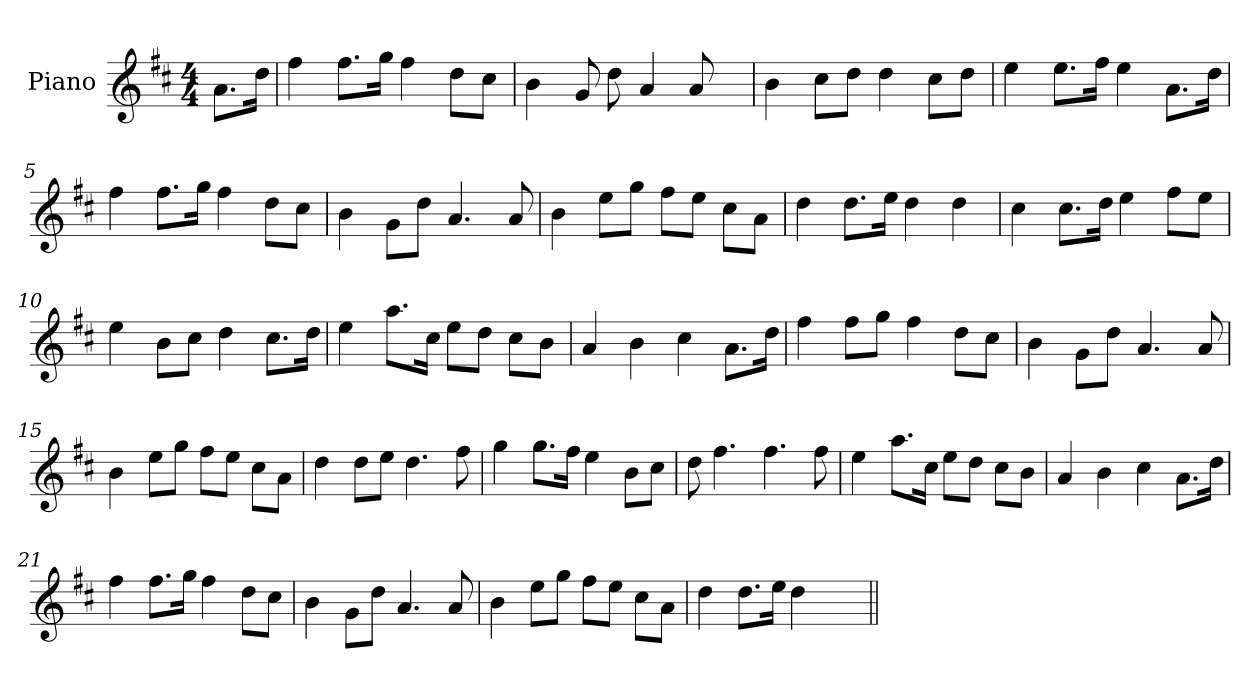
**kern
*part1
*staff1
*I"Piano
*I'Pno
*clefG2
*k[f#c#]
*D:
*M4/4
=
8.a\L
16dd\Jk
=1
4ff#\
8.ff#\L
16gg\Jk
4ff#\
8dd\L
8cc#\J
=2
4b\
8g/
8dd\
4a/
8a/
8ryy
=3
4b\
8cc#\L
8dd\J
4dd\
8cc#\L
8dd\J
=4
4ee\
8.ee\L
16ff#\Jk
4ee\
8.a\L
16dd\Jk
=5
4ff#\
8.ff#\L
16gg\Jk
4ff#\
8dd\L
8cc#\J
=6
4b\
8g\L
8dd\J
4.a/
8a/
=7
4b\
8ee\L
8gg\J
8ff#\L
8ee\J
8cc#\L
8a\J
=8
4dd\
8.dd\L
16ee\Jk
4dd\
4dd\
=9
4cc#\
8.cc#\L
16dd\Jk
4ee\
8ff#\L
8ee\J
=10
4ee\
8b\L
8cc#\J
4dd\
8.cc#\L
16dd\Jk
=11
4ee\
8.aa\L
16cc#\Jk
8ee\L
8dd\J
8cc#\L
8b\J
=12
4a/
4b\
4cc#\
8.a\L
16dd\Jk
=13
4ff#\
8ff#\L
8gg\J
4ff#\
8dd\L
8cc#\J
=14
4b\
8g\L
8dd\J
4.a/
8a/
=15
4b\
8ee\L
8gg\J
8ff#\L
8ee\J
8cc#\L
8a\J
=16
4dd\
8dd\L
8ee\J
4.dd\
8ff#\
=17
4gg\
8.gg\L
16ff#\Jk
4ee\
8b\L
8cc#\J
=18
8dd\
4.ff#\
4.ff#\
8ff#\
=19
4ee\
8.aa\L
16cc#\Jk
8ee\L
8dd\J
8cc#\L
8b\J
=20
4a/
4b\
4cc#\
8.a\L
16dd\Jk
=21
4ff#\
8.ff#\L
16gg\Jk
4ff#\
8dd\L
8cc#\J
=22
4b\
8g\L
8dd\J
4.a/
8a/
=23
4b\
8ee\L
8gg\J
8ff#\L
8ee\J
8cc#\L
8a\J
=24
4dd\
8.dd\L
16ee\Jk
4dd\
4ryy
=||
*-
